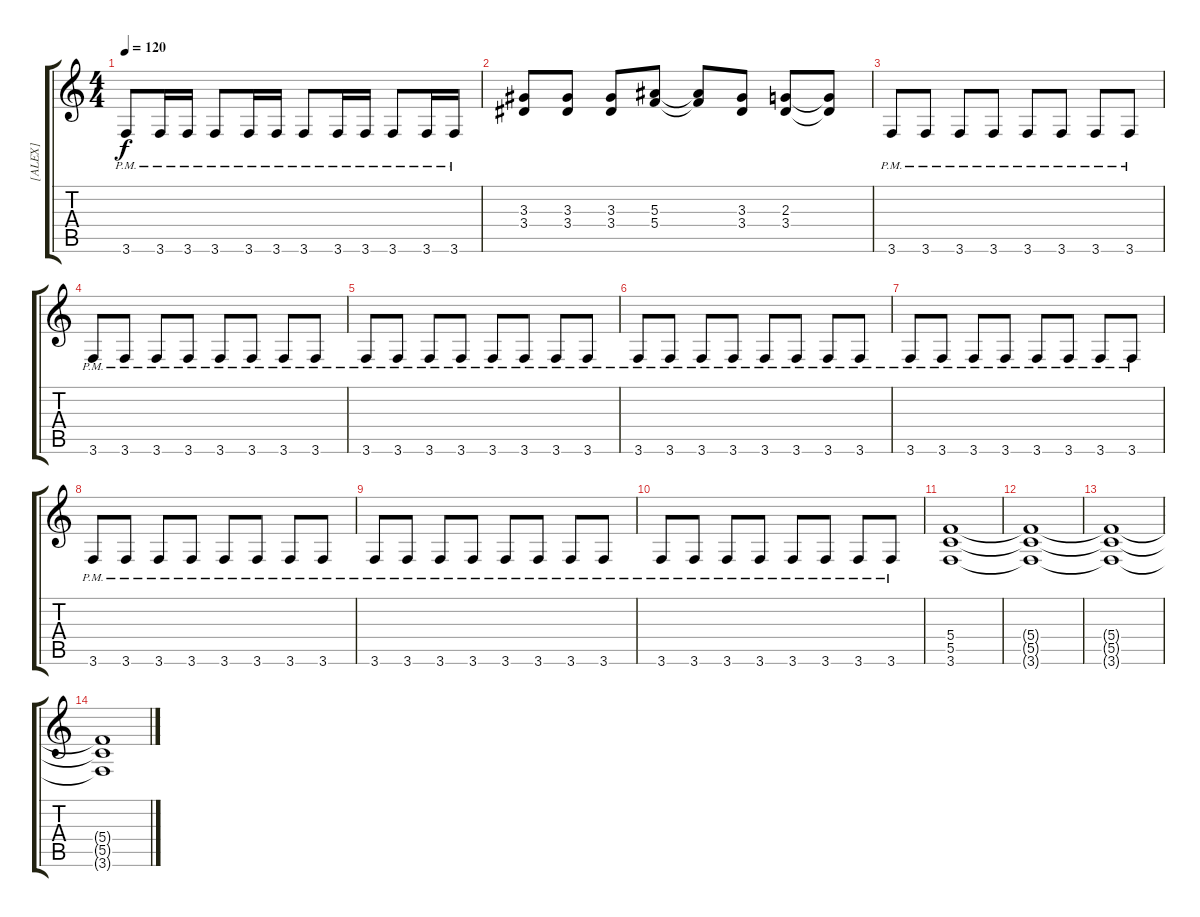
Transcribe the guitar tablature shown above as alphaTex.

\track ("[ALEX]" "[ALEX]") {instrument distortionguitar}
\staff {score tabs}
\tuning (D4 A3 F3 C3 G2 D2) {hide}
\ts (4 4)
\tempo 120
\clef g2
\ks c
3.6{pm}.8{dy f} 3.6{pm}.16 3.6{pm}.16 3.6{pm}.8 3.6{pm}.16 3.6{pm}.16 3.6{pm}.8 3.6{pm}.16 3.6{pm}.16 3.6{pm}.8 3.6{pm}.16 3.6{pm}.16 |
(3.3 3.4).8 (3.3 3.4).8 (3.3 3.4).8 (5.3 5.4).8 (5.3{t} 5.4{t}).8 (3.3 3.4).8 (2.3 3.4).8 (2.3{t} 3.4{t}).8 |
3.6{pm}.8 3.6{pm}.8 3.6{pm}.8 3.6{pm}.8 3.6{pm}.8 3.6{pm}.8 3.6{pm}.8 3.6{pm}.8 |
3.6{pm}.8 3.6{pm}.8 3.6{pm}.8 3.6{pm}.8 3.6{pm}.8 3.6{pm}.8 3.6{pm}.8 3.6{pm}.8 |
3.6{pm}.8 3.6{pm}.8 3.6{pm}.8 3.6{pm}.8 3.6{pm}.8 3.6{pm}.8 3.6{pm}.8 3.6{pm}.8 |
3.6{pm}.8 3.6{pm}.8 3.6{pm}.8 3.6{pm}.8 3.6{pm}.8 3.6{pm}.8 3.6{pm}.8 3.6{pm}.8 |
3.6{pm}.8 3.6{pm}.8 3.6{pm}.8 3.6{pm}.8 3.6{pm}.8 3.6{pm}.8 3.6{pm}.8 3.6{pm}.8 |
3.6{pm}.8 3.6{pm}.8 3.6{pm}.8 3.6{pm}.8 3.6{pm}.8 3.6{pm}.8 3.6{pm}.8 3.6{pm}.8 |
3.6{pm}.8 3.6{pm}.8 3.6{pm}.8 3.6{pm}.8 3.6{pm}.8 3.6{pm}.8 3.6{pm}.8 3.6{pm}.8 |
3.6{pm}.8 3.6{pm}.8 3.6{pm}.8 3.6{pm}.8 3.6{pm}.8 3.6{pm}.8 3.6{pm}.8 3.6{pm}.8 |
(5.4 5.5 3.6).1 |
(5.4{t} 5.5{t} 3.6{t}).1 |
(5.4{t} 5.5{t} 3.6{t}).1 |
(5.4{t} 5.5{t} 3.6{t}).1
